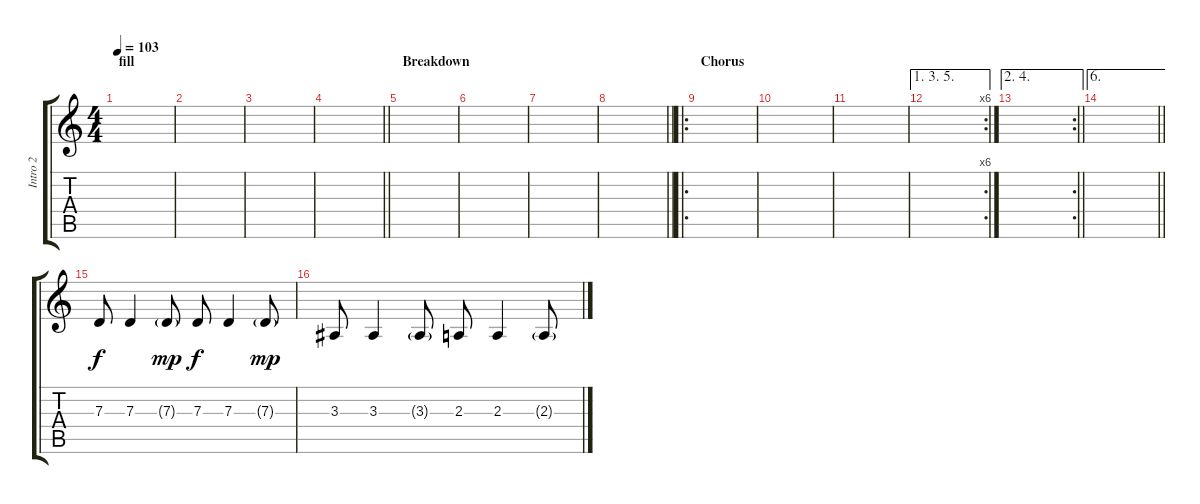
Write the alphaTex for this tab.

\track ("Intro 2" "Intro 2") {instrument harpsichord}
\staff {score tabs}
\tuning (E4 B3 G3 D3 A2 E2) {hide}
\ts (4 4)
\section ("" "fill")
\tempo 103
\clef g2
\ks c
|
|
|
\barLineRight lightlight
|
\section ("" "Breakdown")
|
|
|
\barLineRight lightlight
|
\ro
\section ("" "Chorus")
|
|
|
\ae (1 3 5)
\rc 6
|
\ae (2 4)
\rc 2
\barLineRight lightlight
|
\ae 6
\barLineRight lightlight
|
7.3.8{dy f} 7.3.4 7.3{g}.8{dy mp} 7.3.8{dy f} 7.3.4 7.3{g}.8{dy mp} |
3.3.8 3.3.4 3.3{g}.8 2.3.8 2.3.4 2.3{g}.8
